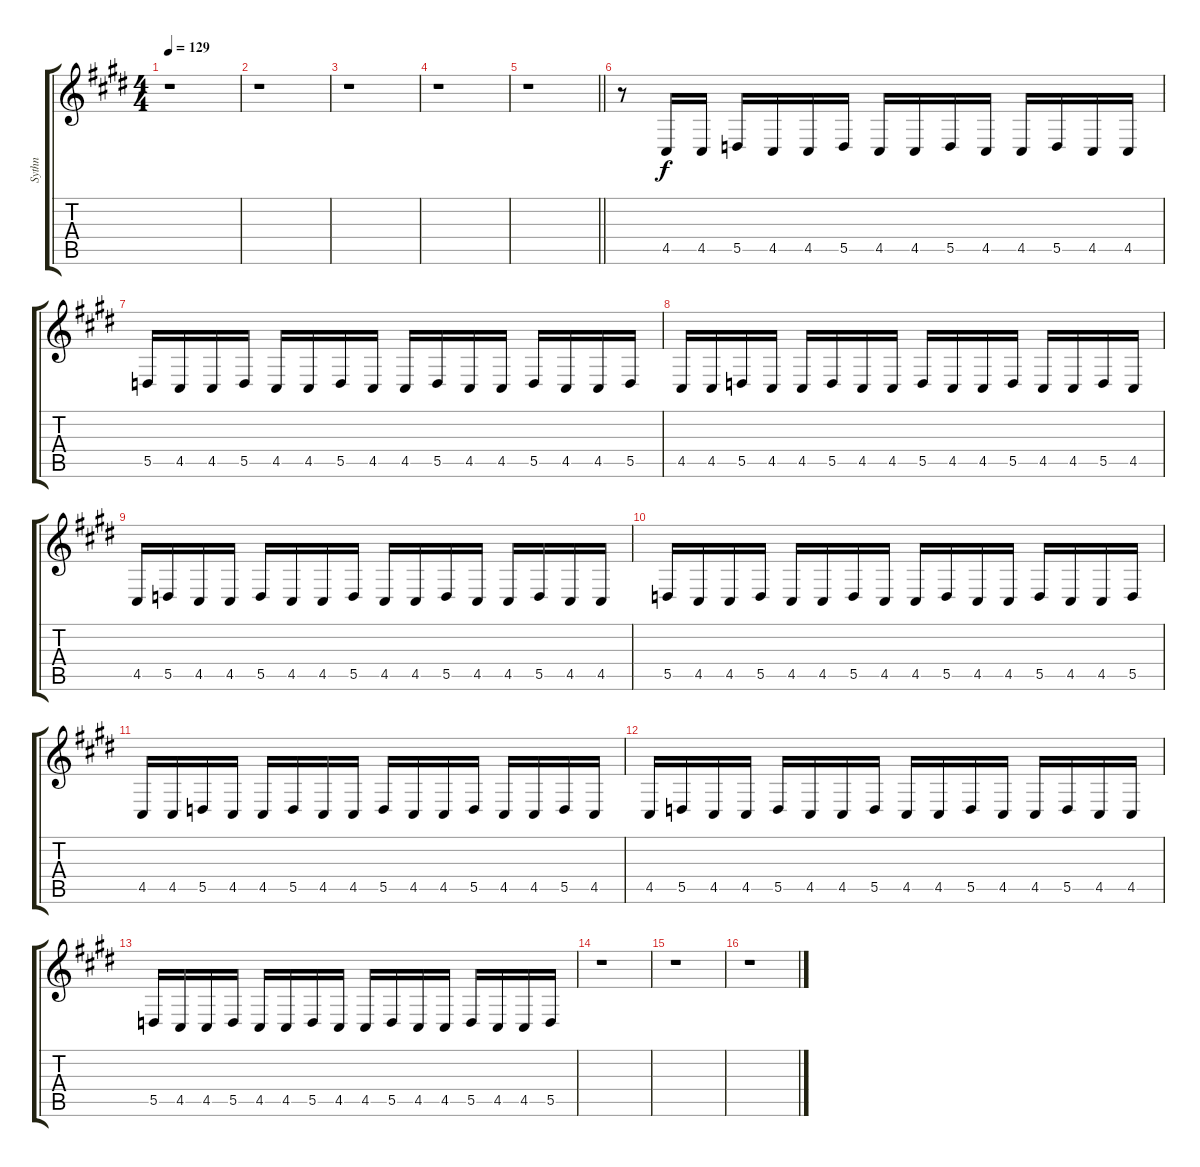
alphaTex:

\track ("Sythn" "Sythn") {instrument synthdrum}
\staff {score tabs}
\tuning (E4 B3 G3 D3 A2 E2) {hide}
\ts (4 4)
\tempo 129
\clef g2
\ks e
r.1{dy f} |
r.1 |
r.1 |
r.1 |
\barLineRight lightlight
r.1 |
r.8 4.5.16 4.5.16 5.5.16 4.5.16 4.5.16 5.5.16 4.5.16 4.5.16 5.5.16 4.5.16 4.5.16 5.5.16 4.5.16 4.5.16 |
5.5.16 4.5.16 4.5.16 5.5.16 4.5.16 4.5.16 5.5.16 4.5.16 4.5.16 5.5.16 4.5.16 4.5.16 5.5.16 4.5.16 4.5.16 5.5.16 |
4.5.16 4.5.16 5.5.16 4.5.16 4.5.16 5.5.16 4.5.16 4.5.16 5.5.16 4.5.16 4.5.16 5.5.16 4.5.16 4.5.16 5.5.16 4.5.16 |
4.5.16 5.5.16 4.5.16 4.5.16 5.5.16 4.5.16 4.5.16 5.5.16 4.5.16 4.5.16 5.5.16 4.5.16 4.5.16 5.5.16 4.5.16 4.5.16 |
5.5.16 4.5.16 4.5.16 5.5.16 4.5.16 4.5.16 5.5.16 4.5.16 4.5.16 5.5.16 4.5.16 4.5.16 5.5.16 4.5.16 4.5.16 5.5.16 |
4.5.16 4.5.16 5.5.16 4.5.16 4.5.16 5.5.16 4.5.16 4.5.16 5.5.16 4.5.16 4.5.16 5.5.16 4.5.16 4.5.16 5.5.16 4.5.16 |
4.5.16 5.5.16 4.5.16 4.5.16 5.5.16 4.5.16 4.5.16 5.5.16 4.5.16 4.5.16 5.5.16 4.5.16 4.5.16 5.5.16 4.5.16 4.5.16 |
5.5.16 4.5.16 4.5.16 5.5.16 4.5.16 4.5.16 5.5.16 4.5.16 4.5.16 5.5.16 4.5.16 4.5.16 5.5.16 4.5.16 4.5.16 5.5.16 |
r.1 |
r.1 |
r.1
